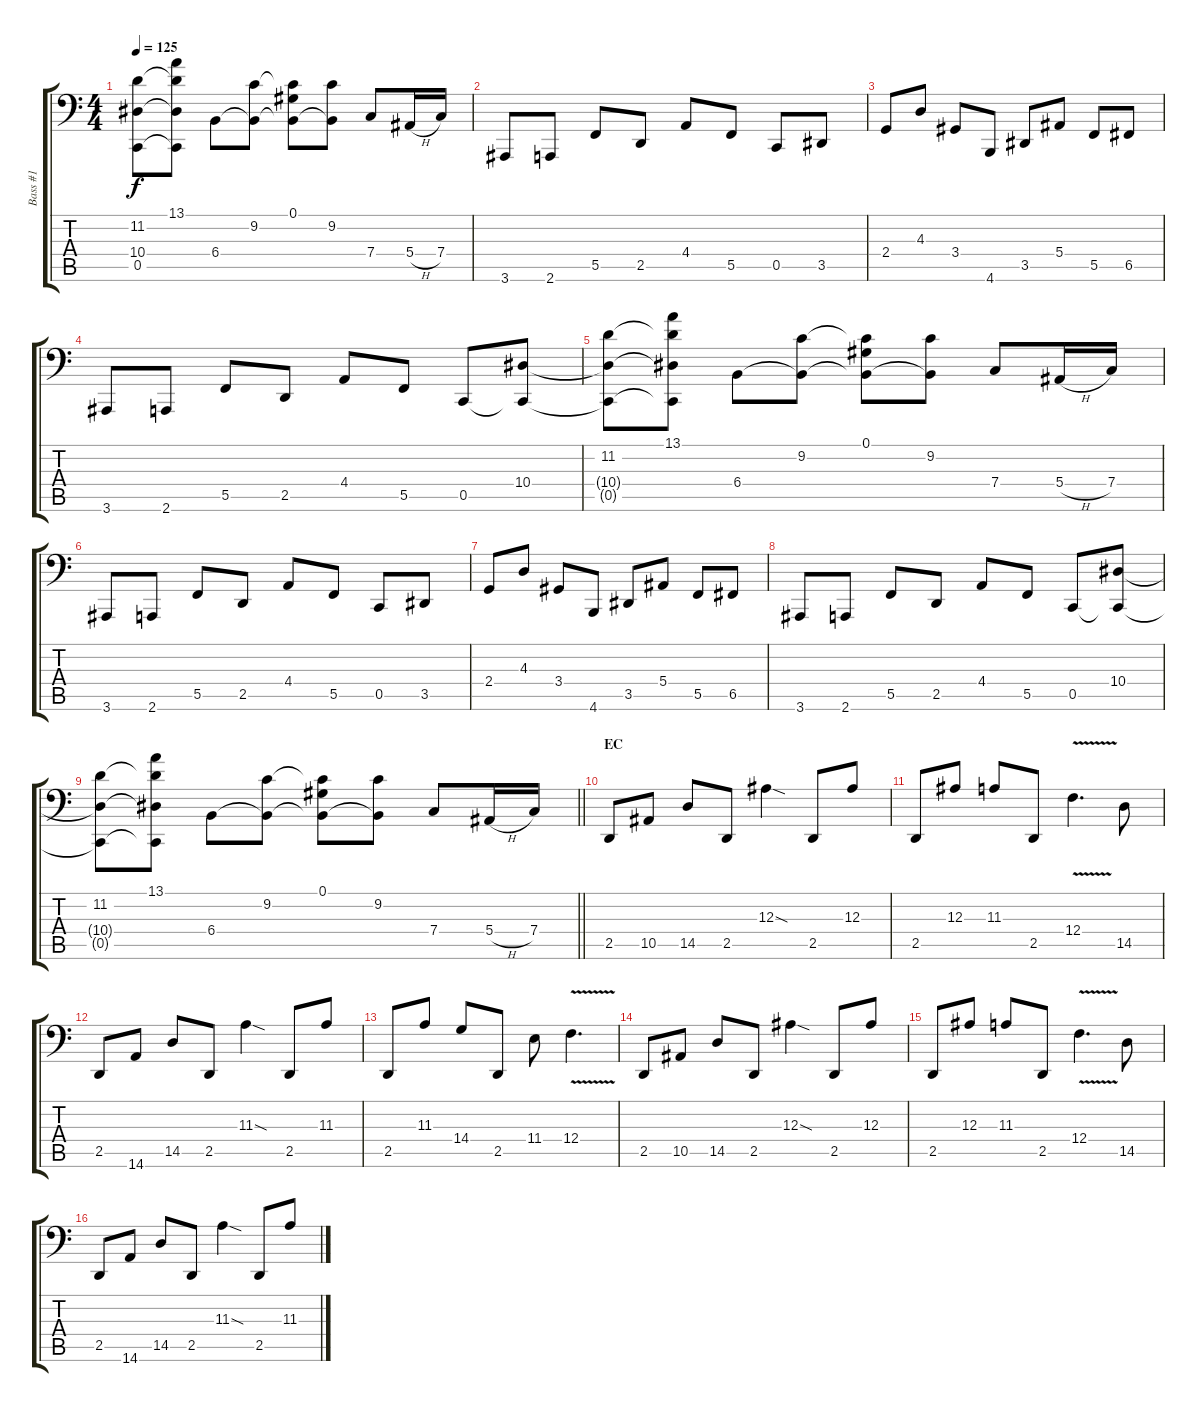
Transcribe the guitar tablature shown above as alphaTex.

\track ("Bass #1" "Bass #1") {instrument electricbassfinger}
\staff {score tabs}
\tuning (Ab2 Eb2 Bb1 F1 C1 G0) {hide}
\ts (4 4)
\tempo 125
\clef f4
\ks c
(11.2 10.4{t} 0.5{t}).8{dy f} (13.1 11.2{t} 10.4{t} 0.5{t}).8 6.4.8 (9.2 6.4{t}).8 (0.1 9.2{t} 6.4{t}).8 (9.2 6.4{t}).8 7.4.8 5.4{h}.16 7.4.16 |
3.6.8 2.6.8 5.5.8 2.5.8 4.4.8 5.5.8 0.5.8 3.5.8 |
2.4.8 4.3.8 3.4.8 4.6.8 3.5.8 5.4.8 5.5.8 6.5.8 |
3.6.8 2.6.8 5.5.8 2.5.8 4.4.8 5.5.8 0.5.8 (10.4 0.5{t}).8 |
(11.2 10.4{t} 0.5{t}).8 (13.1 11.2{t} 10.4{t} 0.5{t}).8 6.4.8 (9.2 6.4{t}).8 (0.1 9.2{t} 6.4{t}).8 (9.2 6.4{t}).8 7.4.8 5.4{h}.16 7.4.16 |
3.6.8 2.6.8 5.5.8 2.5.8 4.4.8 5.5.8 0.5.8 3.5.8 |
2.4.8 4.3.8 3.4.8 4.6.8 3.5.8 5.4.8 5.5.8 6.5.8 |
3.6.8 2.6.8 5.5.8 2.5.8 4.4.8 5.5.8 0.5.8 (10.4 0.5{t}).8 |
\barLineRight lightlight
(11.2 10.4{t} 0.5{t}).8 (13.1 11.2{t} 10.4{t} 0.5{t}).8 6.4.8 (9.2 6.4{t}).8 (0.1 9.2{t} 6.4{t}).8 (9.2 6.4{t}).8 7.4.8 5.4{h}.16 7.4.16 |
\section ("" "EC")
2.5.8 10.5.8 14.5.8 2.5.8 12.3{sod}.4 2.5.8 12.3.8 |
2.5.8 12.3.8 11.3.8 2.5.8 12.4{v}.4{d} 14.5.8 |
2.5.8 14.6.8 14.5.8 2.5.8 11.3{sod}.4 2.5.8 11.3.8 |
2.5.8 11.3.8 14.4.8 2.5.8 11.4.8 12.4{v}.4{d} |
2.5.8 10.5.8 14.5.8 2.5.8 12.3{sod}.4 2.5.8 12.3.8 |
2.5.8 12.3.8 11.3.8 2.5.8 12.4{v}.4{d} 14.5.8 |
2.5.8 14.6.8 14.5.8 2.5.8 11.3{sod}.4 2.5.8 11.3.8
